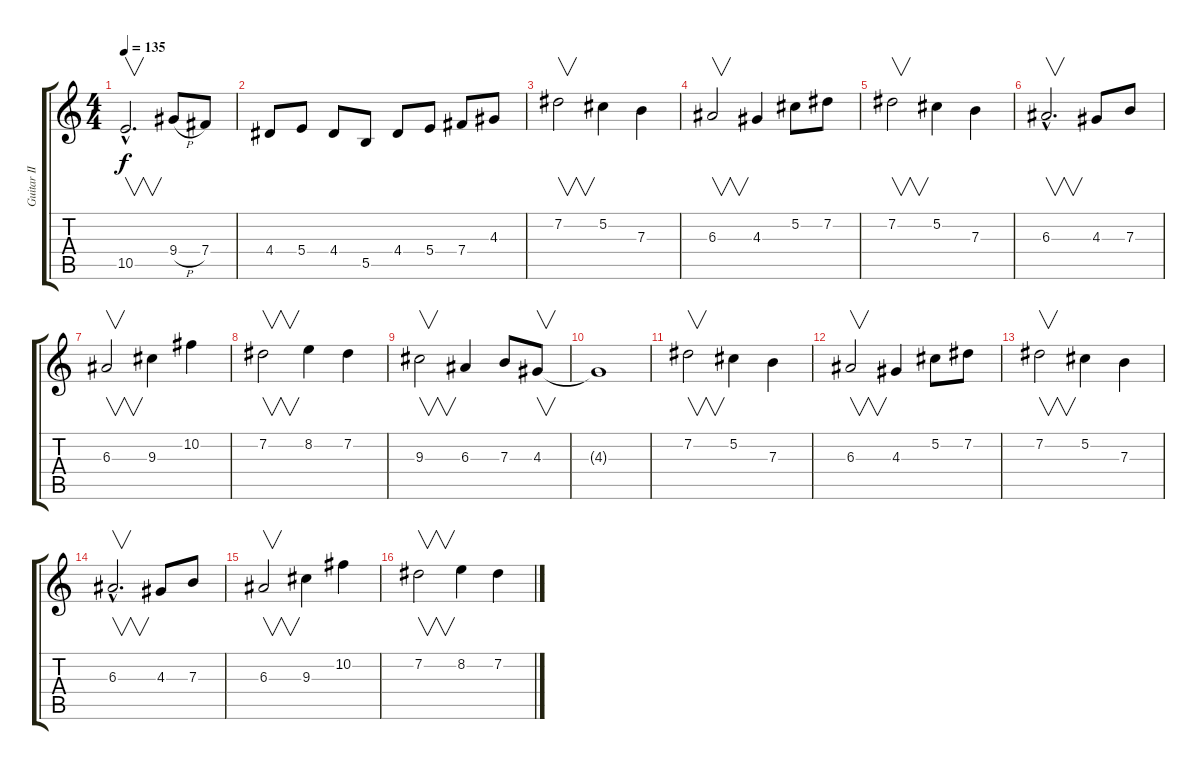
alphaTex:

\track ("Guitar II ( Melody )" "Guitar II ") {instrument distortionguitar}
\staff {score tabs}
\tuning (Db4 Ab3 E3 B2 Gb2 Db2) {hide}
\ts (4 4)
\tempo 135
\clef g2
\ks c
10.5{hac}.2{v d dy f} 9.4{h}.8 7.4.8 |
4.4.8 5.4.8 4.4.8 5.5.8 4.4.8 5.4.8 7.4.8 4.3.8 |
7.2.2{v} 5.2.4 7.3.4 |
6.3.2{v} 4.3.4 5.2.8 7.2.8 |
7.2.2{v} 5.2.4 7.3.4 |
6.3{hac}.2{v d} 4.3.8 7.3.8 |
6.3.2{v} 9.3.4 10.2.4 |
7.2.2{v} 8.2.4 7.2.4 |
9.3.2{v} 6.3.4 7.3.8 4.3.8{v} |
4.3{t}.1 |
7.2.2{v} 5.2.4 7.3.4 |
6.3.2{v} 4.3.4 5.2.8 7.2.8 |
7.2.2{v} 5.2.4 7.3.4 |
6.3{hac}.2{v d} 4.3.8 7.3.8 |
6.3.2{v} 9.3.4 10.2.4 |
7.2.2{v} 8.2.4 7.2.4
